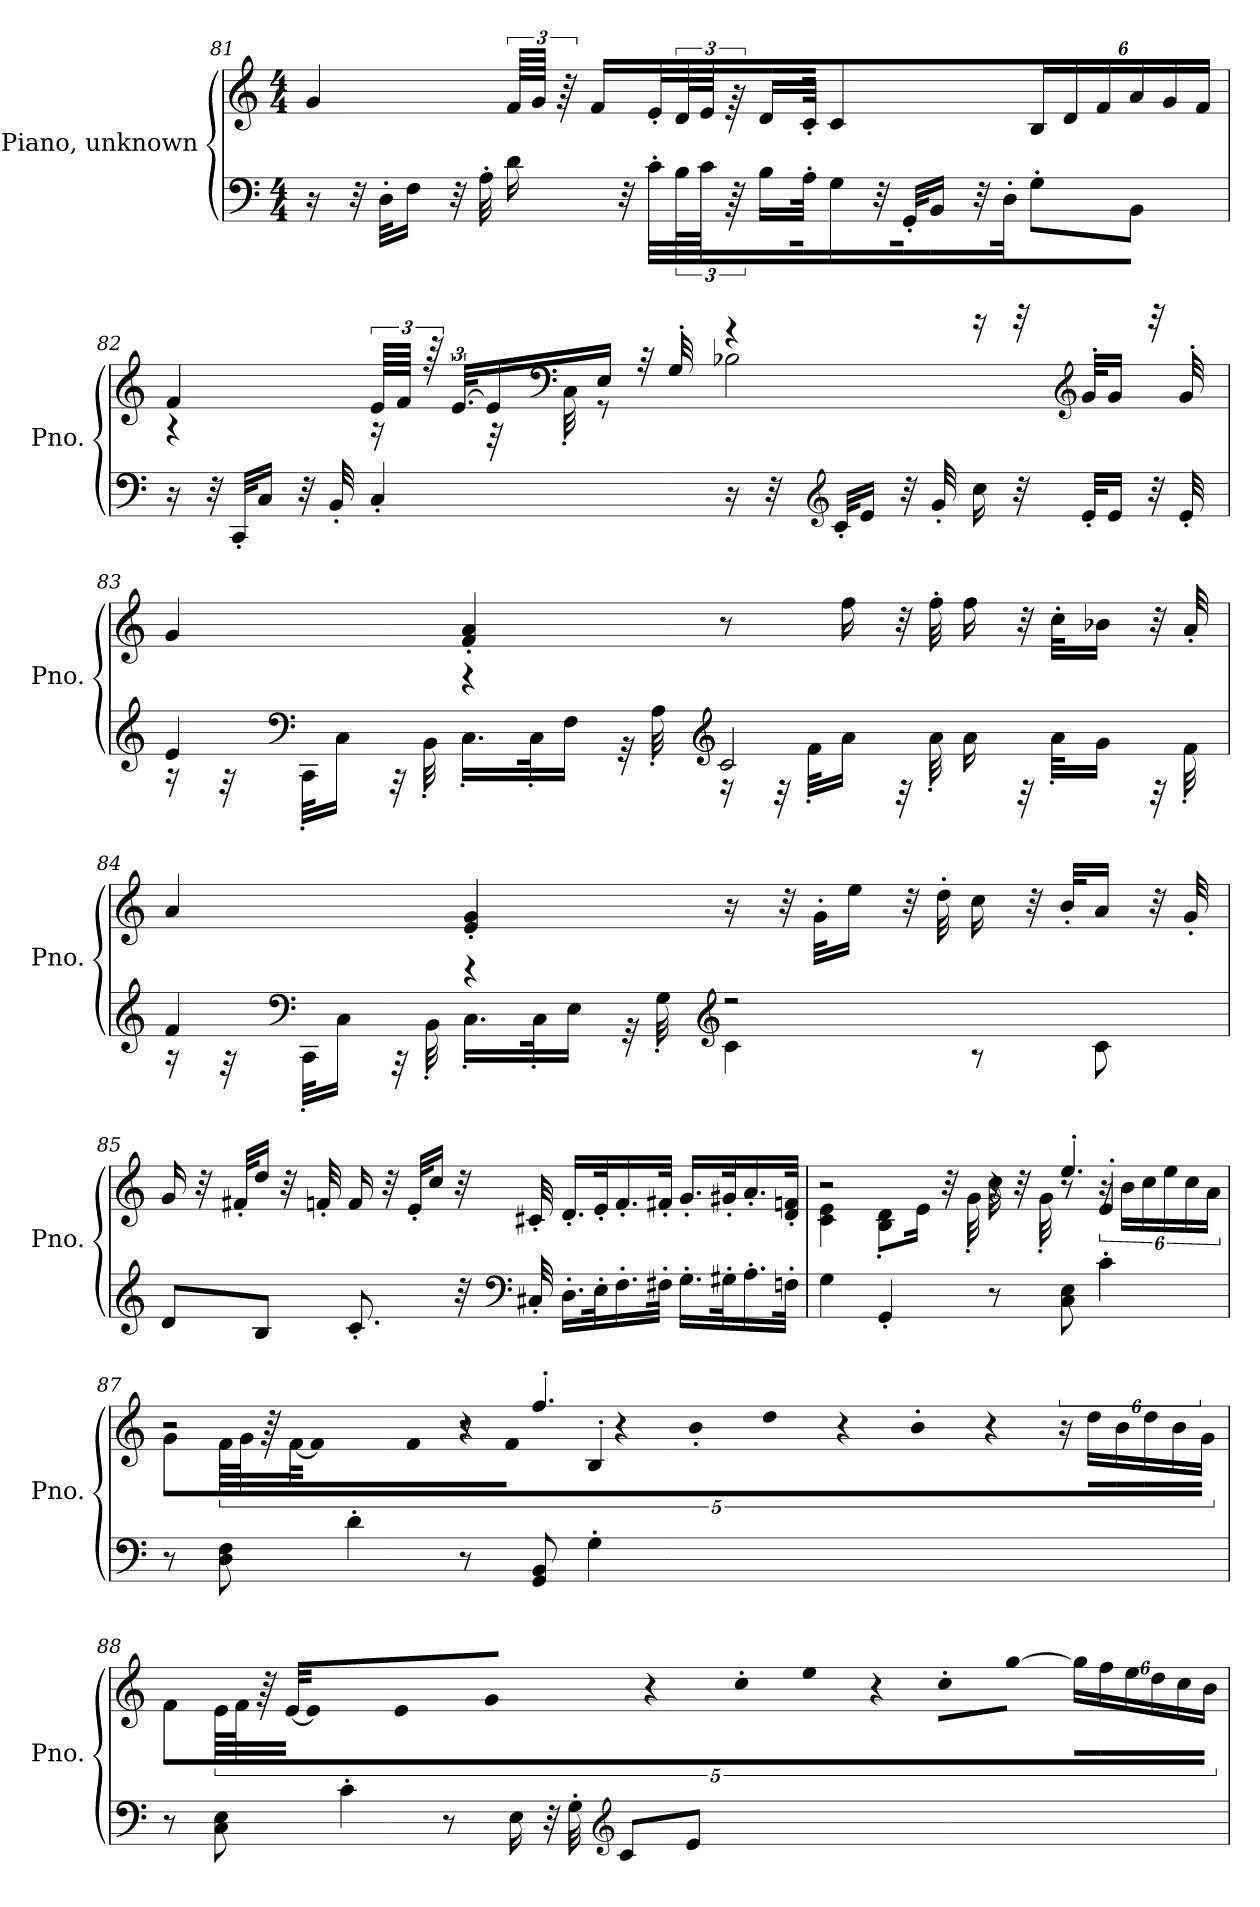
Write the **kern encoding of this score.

**kern	**kern
*part1	*part1
*staff2	*staff1
*I"Piano, unknown	*
*I'Pno.	*
!!LO:LB:g=z
*clefF4	*clefG2
*k[]	*k[]
*M4/4	*M4/4
=81	=81
16r	4g/
32r	.
32D'\KLL	.
16F\JJ	.
32r	.
32A'\	.
16d\	96f/LLLL
.	96g/JJJJ
.	96r
.	16f/LL
32r	.
32c'\LLL	32e'/L
96B\L	96d/L
96c\JJJJ	96e/JJJJ
96r	96r
16B\LL	16d/LL
32A'\JJk	32c'/JJk
16G\	4c/
32r	.
32GG'/KLL	.
16BB/JJ	.
32r	.
32D'\	.
*	*Xbrackettup
8G'\L	24B/LL
.	24d/
.	24f/
8BB\J	24a/
.	24g/
.	24f/JJ
!!LO:LB:g=z
=82	=82
*	*^
16r	4f/	4r
32r	.	.
32CC'/KLL	.	.
16C/JJ	.	.
32r	.	.
32BB'/	.	.
*	*brackettup	*
4C'/	96e/LLLL	16r
.	96f/JJJJ	.
.	96r	.
.	[48.e/KLL	.
.	16e/]	32r
*	*clefF4	*
.	.	32C'\
.	16E/JJ	8r
.	32r	.
.	32G'/	.
16r	4r	2B-X\
32r	.	.
*clefG2	*	*
32c'/KLL	.	.
16e/JJ	.	.
32r	.	.
32g'/	.	.
16cc\	16r	.
32r	32r	.
*	*clefG2	*
32e'/KLL	32g'/KLL	.
16e/JJ	16g/JJ	.
32r	32r	.
32e'/	32g'/	.
*	*v	*v
!!LO:LB:g=z
=83	=83
*^	*
4e/	16r	4g/
.	32r	.
*clefF4	*	*
.	32CC'\KLL	.
.	16C\JJ	.
.	32r	.
.	32BB'\	.
4r	16.C'\LL	4f/' 4a/'
.	32C'\K	.
.	16F\JJ	.
.	32r	.
.	32A'\	.
*clefG2	*	*
2c/	16r	8r
.	32r	.
.	32f'\KLL	.
.	16a\JJ	16ff\
.	32r	32r
.	32a'\	32ff'\
.	16a\	16ff\
.	32r	32r
.	32a'\KLL	32cc'\KLL
.	16g\JJ	16b-X\JJ
.	32r	32r
.	32f'\	32a'/
!!LO:PB:g=z
=84	=84	=84
4f/	16r	4a/
.	32r	.
*clefF4	*	*
.	32CC'\KLL	.
.	16C\JJ	.
.	32r	.
.	32BB'\	.
4r	16.C'\LL	4e/' 4g/'
.	32C'\K	.
.	16E\JJ	.
.	32r	.
.	32G'\	.
*clefG2	*	*
2r	4c\	16r
.	.	32r
.	.	32g'\KLL
.	.	16ee\JJ
.	.	32r
.	.	32dd'\
.	8r	16cc\
.	.	32r
.	.	32b'/KLL
.	8c\	16a/JJ
.	.	32r
.	.	32g'/
*v	*v	*
!!LO:LB:g=z
=85	=85
8d/L	16g/
.	32r
.	32f#X'/KLL
8B/J	16dd/JJ
.	32r
.	32fn'/
8.c'/	16f/
.	32r
.	32e'/KLL
.	16cc/JJ
32r	32r
*clefF4	*
32C#X'/	32c#X'/
16.D'\LL	16.d'/LL
32E'\K	32e'/K
16.F'\	16.f'/
32F#X'\JJk	32f#X'/JJk
16.G'\LL	16.g'/LL
32G#X'\K	32g#X'/K
16.A'\	16.a'/
32Fn'\JJk	32d/' 32fn/'JJk
=86	=86
*	*^
*	*	*^
4G\	2r	4c\ 4e\	2r
4GG'/	.	8B\' 8d\'L	.
.	.	16e\Jk	.
.	.	32r	.
.	.	32g'\	.
8r	8r	16cc\	4r
.	.	32r	.
.	.	32g'\	.
8C\ 8E\	4.ee'/	8r	.
4c'\	.	24r	4e'/
.	.	24b\LL	.
.	.	24cc\	.
*	*	*Xbrackettup	*
.	.	24ee\	.
.	.	24cc\	.
.	.	24a\JJ	.
!!LO:LB:g=z	!!	!!
=87	=87	=87	=87
8r	2r	8g\L	2r
*	*	*brackettup	*
8D\ 8F\	.	80f\LLL	.
.	.	80g\JJJJ	.
.	.	80r	.
.	.	[40f\KLL	.
.	.	16f\J]	.
4d'\	.	8f\	.
.	.	16f\Jk	.
.	.	32r	.
.	.	32b'\	.
8r	8r	16dd\	4r
.	.	32r	.
.	.	32b'\	.
8GG/ 8BB/	4.ff'/	8r	.
4G'\	.	24r	4B'/
.	.	24dd\LL	.
.	.	24b\	.
*	*	*Xbrackettup	*
.	.	24dd\	.
.	.	24b\	.
.	.	24g\JJ	.
*	*v	*v	*v
=88	=88
8r	8f/L
*	*brackettup
8C\ 8E\	80e/LLL
.	80f/JJJJ
.	80r
.	[40e/KLL
.	16e/J]
4c'\	8e/
.	16g/Jk
.	32r
.	32cc'\
8r	16ee\
.	32r
.	32cc'\KKL
16E\	[8gg\J
32r	.
32G'\	.
*clefG2	*
*	*Xbrackettup
8c/L	24gg\LL]
.	24ff\
.	24ee\
8e/J	24dd\
.	24cc\
.	24b\JJ
=	=
*-	*-
